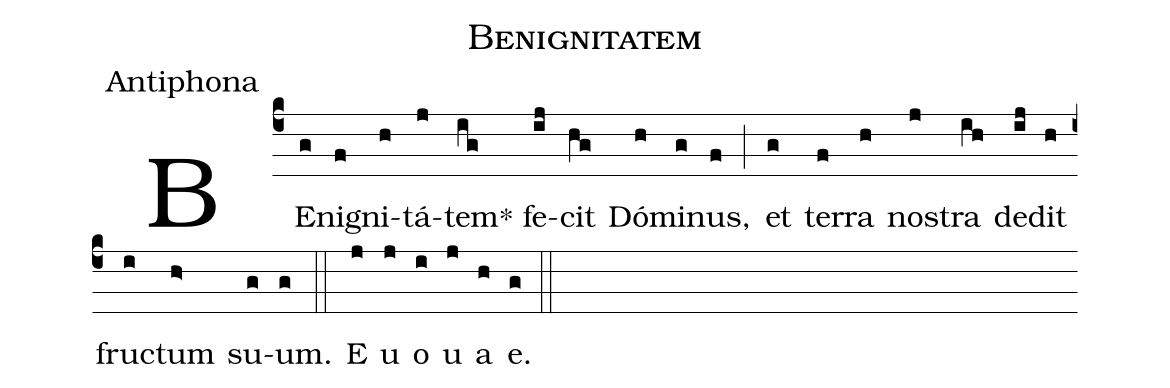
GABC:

name:Benignitatem;
office-part:Antiphona;
%%
(c4)BE(g)ni(f)gni(h)tá(j)tem(ig)* fe(ij)cit(hg) Dó(h)mi(g)nus,(f) (;) et(g) ter(f)ra(h) nos(j)tra(ih) de(ij)dit(h) fruc(i)tum(h>) su(g)um.(g) (::) E(j) u(j) o(i) u(j) a(h) e.(g) (::)
